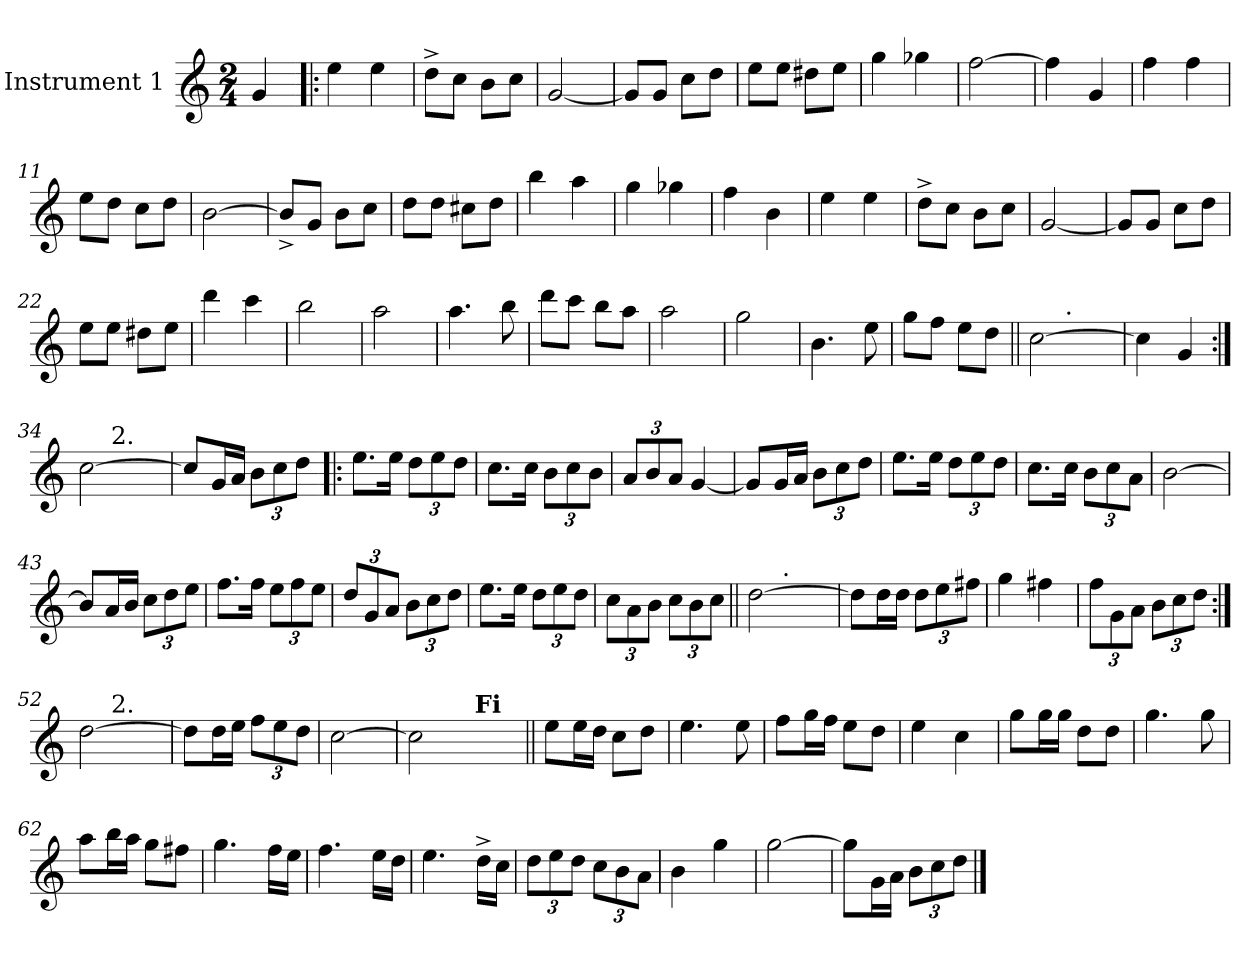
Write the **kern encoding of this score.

**kern
*part1
*staff1
*I"Instrument 1
*clefG2
*k[]
*M2/4
*MM120
=1
4g/
=2!|:
4ee\
4ee\
=3
8dd^\L
8cc\J
8b\L
8cc\J
=4
[2g/
=5
8g/L]
8g/J
8cc\L
8dd\J
=6
8ee\L
8ee\J
8dd#X\L
8ee\J
=7
4gg\
4gg-X\
=8
[2ff\
=9
4ff\]
4g/
=10
4ff\
4ff\
!!LO:LB:g=z
=11
8ee\L
8dd\J
8cc\L
8dd\J
=12
[2b\
=13
8b^/L]
8g/J
8b\L
8cc\J
=14
8dd\L
8dd\J
8cc#X\L
8dd\J
=15
4bb\
4aa\
=16
4gg\
4gg-X\
=17
4ff\
4b\
=18
4ee\
4ee\
=19
8dd^\L
8cc\J
8b\L
8cc\J
=20
[2g/
!!LO:LB:g=z
=21
8g/L]
8g/J
8cc\L
8dd\J
=22
8ee\L
8ee\J
8dd#X\L
8ee\J
=23
4ddd\
4ccc\
=24
2bb\
=25
2aa\
=26
4.aa\
8bb\
=27
8ddd\L
8ccc\J
8bb\L
8aa\J
=28
2aa\
=29
2gg\
=30
4.b\
8ee\
!!LO:LB:g=z
=31
8gg\L
8ff\J
8ee\L
8dd\J
=32||
*^
[2cc\	8.ryy
!	!LO:TX:a:t=.
.	4ryy
.	16ryy
*v	*v
=33
4cc\]
4g/
=34:|!
*^
[2cc\	12..ryy
!	!LO:TX:a:t=2.
.	3ryy
.	48ryy
*v	*v
=35
8cc/L]
16g/L
16a/JJ
*Xbrackettup
12b\L
12cc\
12dd\J
=36!|:
8.ee\L
16ee\Jk
12dd\L
12ee\
12dd\J
=37
8.cc\L
16cc\Jk
12b\L
12cc\
12b\J
=38
12a/L
12b/
12a/J
[4g/
=39
8g/L]
16g/L
16a/JJ
12b\L
12cc\
12dd\J
!!LO:LB:g=z
=40
8.ee\L
16ee\Jk
12dd\L
12ee\
12dd\J
=41
8.cc\L
16cc\Jk
12b\L
12cc\
12a\J
=42
[2b\
=43
8b/L]
16a/L
16b/JJ
12cc\L
12dd\
12ee\J
=44
8.ff\L
16ff\Jk
12ee\L
12ff\
12ee\J
=45
12dd/L
12g/
12a/J
12b\L
12cc\
12dd\J
=46
8.ee\L
16ee\Jk
12dd\L
12ee\
12dd\J
=47
12cc\L
12a\
12b\J
12cc\L
12b\
12cc\J
=48||
*^
[2dd\	8.ryy
!	!LO:TX:a:t=.
.	4ryy
.	16ryy
*v	*v
!!LO:LB:g=z
=49
8dd\L]
16dd\L
16dd\JJ
12dd\L
12ee\
12ff#X\J
=50
4gg\
4ff#X\
=51
12ff\L
12g\
12a\J
12b\L
12cc\
12dd\J
=52:|!
*^
[2dd\	12..ryy
!	!LO:TX:a:t=2.
.	3ryy
.	48ryy
*v	*v
=53
8dd\L]
16dd\L
16ee\JJ
12ff\L
12ee\
12dd\J
=54
[2cc\
=55
*^
2cc\]	6ryy
.	12ryy
.	48ryy
!	!LO:TX:a:B:t=Fi
.	6ryy
.	24.ryy
*v	*v
=56||
8ee\L
16ee\L
16dd\JJ
8cc\L
8dd\J
=57
4.ee\
8ee\
!!LO:LB:g=z
=58
8ff\L
16gg\L
16ff\JJ
8ee\L
8dd\J
=59
4ee\
4cc\
=60
8gg\L
16gg\L
16gg\JJ
8dd\L
8dd\J
=61
4.gg\
8gg\
=62
8aa\L
16bb\L
16aa\JJ
8gg\L
8ff#X\J
=63
4.gg\
16ff\LL
16ee\JJ
=64
4.ff\
16ee\LL
16dd\JJ
=65
4.ee\
16dd^\LL
16cc\JJ
=66
12dd\L
12ee\
12dd\J
12cc\L
12b\
12a\J
!!LO:LB:g=z
=67
4b\
4gg\
=68
[2gg\
=69
8gg\L]
16g\L
16a\JJ
12b\L
12cc\
12dd\J
==
*-
